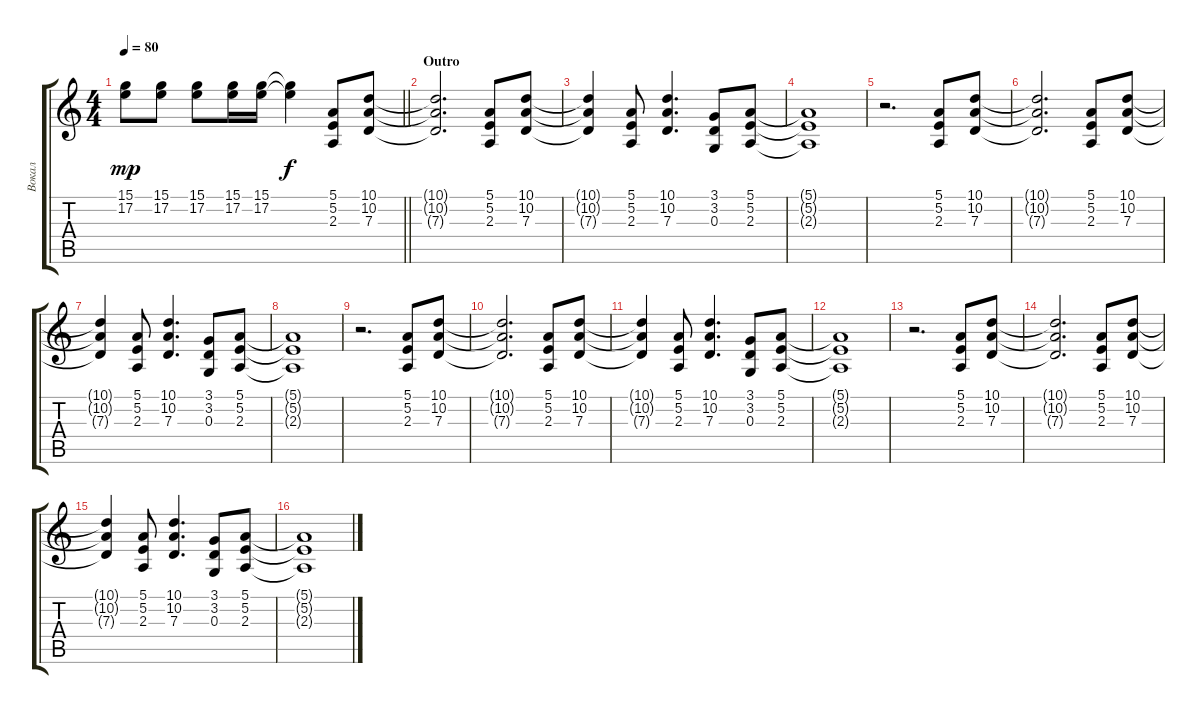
\track ("Вокал" "Вокал") {instrument trumpet}
\staff {score tabs}
\tuning (E4 B3 G3 D3 A2 E2) {hide}
\ts (4 4)
\tempo 80
\clef g2
\barLineRight lightlight
\ks aminor
(15.1 17.2).8{dy mp} (15.1 17.2).8 (15.1 17.2).8 (15.1 17.2).16 (15.1 17.2).16 (15.1{t} 17.2{t}).4{dy f} (5.1 5.2 2.3).8 (10.1 10.2 7.3).8 |
\section ("" "Outro")
(10.1{t} 10.2{t} 7.3{t}).2{d} (5.1 5.2 2.3).8 (10.1 10.2 7.3).8 |
(10.1{t} 10.2{t} 7.3{t}).4 (5.1 5.2 2.3).8 (10.1 10.2 7.3).4{d} (3.1 3.2 0.3).8 (5.1 5.2 2.3).8 |
(5.1{t} 5.2{t} 2.3{t}).1 |
r.2{d} (5.1 5.2 2.3).8 (10.1 10.2 7.3).8 |
(10.1{t} 10.2{t} 7.3{t}).2{d} (5.1 5.2 2.3).8 (10.1 10.2 7.3).8 |
(10.1{t} 10.2{t} 7.3{t}).4 (5.1 5.2 2.3).8 (10.1 10.2 7.3).4{d} (3.1 3.2 0.3).8 (5.1 5.2 2.3).8 |
(5.1{t} 5.2{t} 2.3{t}).1 |
r.2{d} (5.1 5.2 2.3).8 (10.1 10.2 7.3).8 |
(10.1{t} 10.2{t} 7.3{t}).2{d} (5.1 5.2 2.3).8 (10.1 10.2 7.3).8 |
(10.1{t} 10.2{t} 7.3{t}).4 (5.1 5.2 2.3).8 (10.1 10.2 7.3).4{d} (3.1 3.2 0.3).8 (5.1 5.2 2.3).8 |
(5.1{t} 5.2{t} 2.3{t}).1 |
r.2{d} (5.1 5.2 2.3).8 (10.1 10.2 7.3).8 |
(10.1{t} 10.2{t} 7.3{t}).2{d} (5.1 5.2 2.3).8 (10.1 10.2 7.3).8 |
(10.1{t} 10.2{t} 7.3{t}).4 (5.1 5.2 2.3).8 (10.1 10.2 7.3).4{d} (3.1 3.2 0.3).8 (5.1 5.2 2.3).8 |
(5.1{t} 5.2{t} 2.3{t}).1
